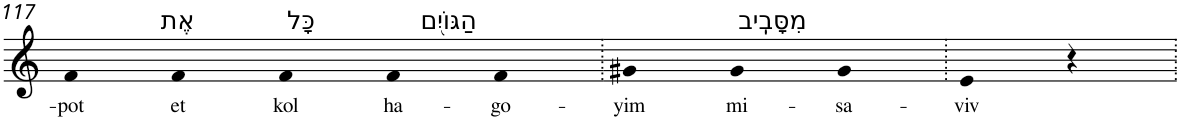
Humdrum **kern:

**kern	**text
*part1	*part1
*staff1	*staff1
*I"Piano	*
*I'Pno	*
!!LO:PB:g=z
*clefG2	*
*k[]	*
=117	=117
!	!LO:LY:b
4f	-pot
!LO:TX:a:t=אֶת	!
!	!LO:LY:b
4f	et
!LO:TX:a:t=כָּל	!
!	!LO:LY:b
4f	kol
!LO:TX:a:t=הַגּוֹיִ֖ם	!
!	!LO:LY:b
4f	ha-
!	!LO:LY:b
4f	-go-
=118.	=118.
!	!LO:LY:b
4g#X	-yim
!LO:TX:a:t=מִסָּבִֽיב	!
!	!LO:LY:b
4g#	mi-
!	!LO:LY:b
4g#	-sa-
=119.	=119.
!	!LO:LY:b
4e	-viv
4r	.
=.	=.
*-	*-
